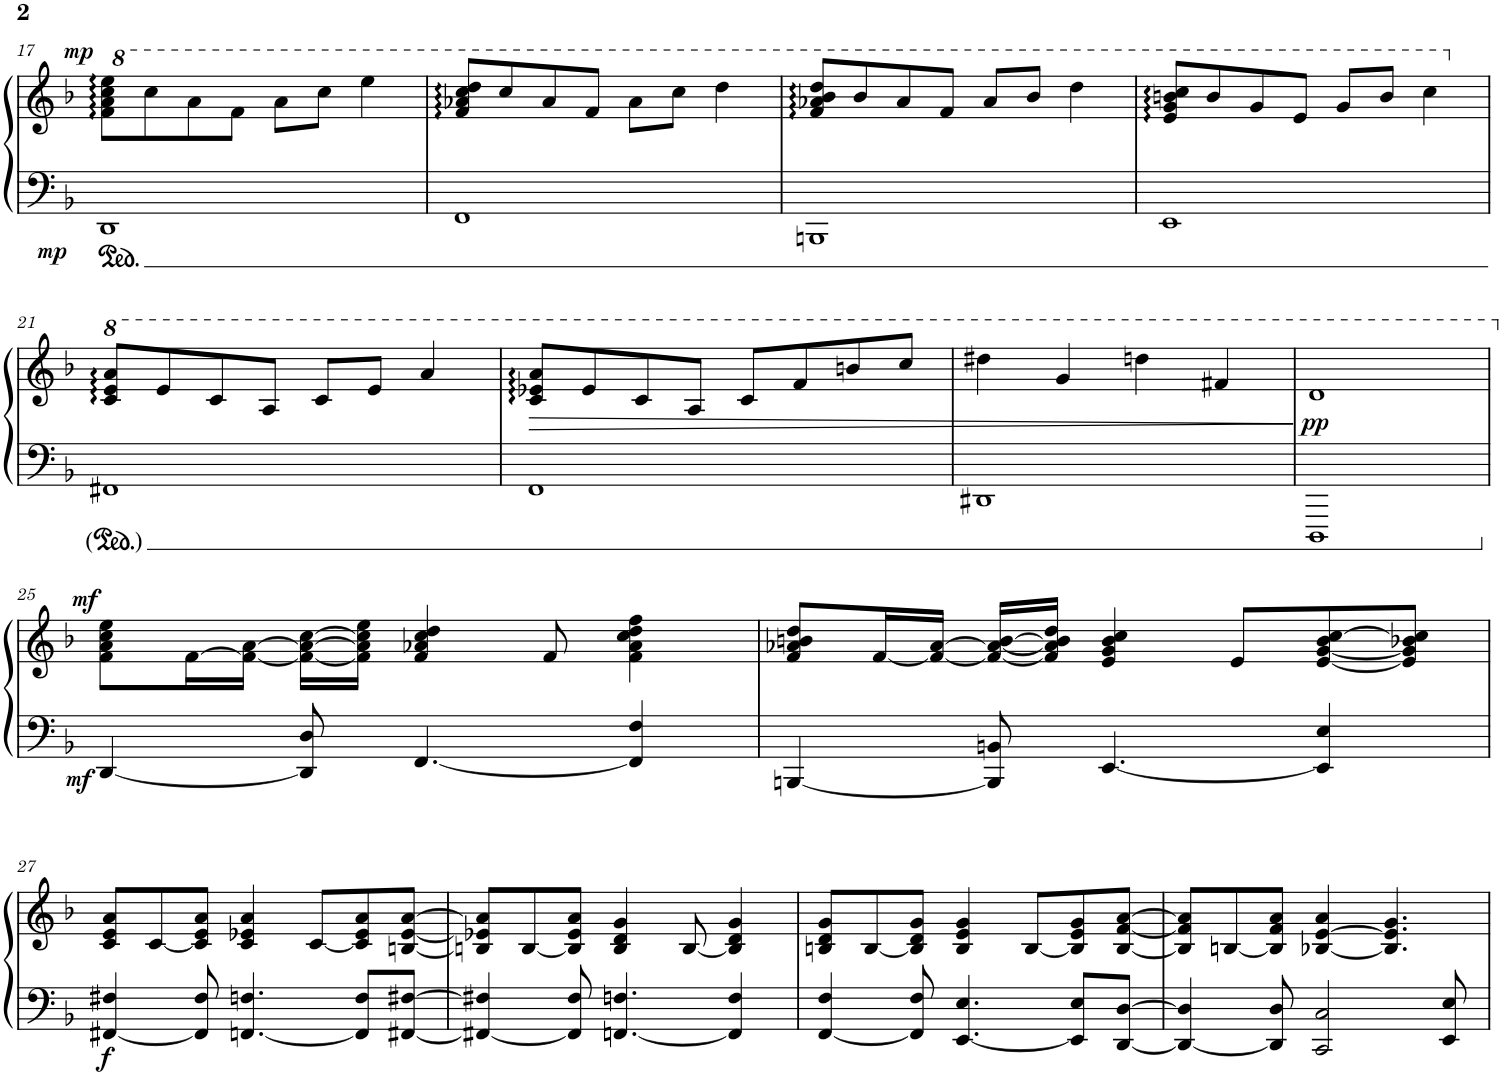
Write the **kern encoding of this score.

**kern	**kern	**dynam
*part1	*part1	*part1
*staff2	*staff1	*staff1/2
*I"Piano	*	*
*I'Pno.	*	*
!!LO:PB:g=z
*clefF4	*clefG2	*
*k[b-]	*k[b-]	*
*M4/4	*M4/4	*
*	*8va	*
=17	=17	=17
!	!	!LO:DY:b=2
!	!	!LO:DY:n=1:a
1DD	8ff\:: 8aa\:: 8ccc\:: 8eee\::L	mp mp
.	8ccc\	.
.	8aa\	.
.	8ff\J	.
.	8aa\L	.
.	8ccc\J	.
.	4eee\	.
=18	=18	=18
1FF	8ff/:: 8aa-X/:: 8ccc/:: 8ddd/::L	.
.	8ccc/	.
.	8aa-/	.
.	8ff/J	.
.	8aa-\L	.
.	8ccc\J	.
.	4ddd\	.
=19	=19	=19
1BBBn	8ff/:: 8aa-X/:: 8bb-/:: 8ddd/::L	.
.	8bb-/	.
.	8aa-/	.
.	8ff/J	.
.	8aa-/L	.
.	8bb-/J	.
.	4ddd\	.
=20	=20	=20
1EE	8ee/:: 8gg/:: 8bbn/:: 8ccc/::L	.
.	8bb/	.
.	8gg/	.
.	8ee/J	.
.	8gg/L	.
.	8bb/J	.
.	4ccc\	.
!!LO:LB:g=z
=21	=21	=21
*	*X8va	*
*	*8va	*
1FF#X	8cc/:: 8ee/:: 8aa/::L	.
.	8ee/	.
.	8cc/	.
.	8a/J	.
.	8cc/L	.
.	8ee/J	.
.	4aa/	.
=22	=22	=22
!	!	!LO:HP:b
1FF	8cc/:: 8ee-X/:: 8aa/::L	>
.	8ee-/	.
.	8cc/	.
.	8a/J	.
.	8cc/L	.
.	8ff/	.
.	8bbn/	.
.	8ccc/J	.
=23	=23	=23
1DD#X	4ddd#X\	.
.	4gg/	.
.	4dddn\	.
.	4ff#X/	.
.	.	]
=24	=24	=24
!	!	!LO:DY:b
1DDD	1dd	pp
!!LO:LB:g=z
=25	=25	=25
*	*X8va	*
!	!	!LO:DY:b=2
!	!	!LO:DY:n=1:a
[4DD/	8f\ 8a\ 8cc\ 8ee\L	mf mf
.	[16f\L	.
.	16f\_ [16a\JJ	.
8DD/] 8D/	16f\_ 16a\_ [16cc\LL	.
.	16f\] 16a\] 16cc\] 16ee\JJ	.
[4.FF/	4f/ 4a-X/ 4cc/ 4dd/	.
.	8f/	.
4FF/] 4F/	4f\ 4a-\ 4cc\ 4dd\ 4ff\	.
=26	=26	=26
[4BBBn/	8f/ 8a-X/ 8bn/ 8dd/L	.
.	[16f/L	.
.	16f/_ [16a-/JJ	.
8BBB/] 8BBn/	16f/_ 16a-/_ [16b/LL	.
.	16f/] 16a-/] 16b/] 16dd/JJ	.
[4.EE/	4e/ 4g/ 4b/ 4cc/	.
.	8e/L	.
4EE/] 4E/	[8e/ [8g/ 8b/ [8cc/	.
.	8e/] 8g/] 8b-X/ 8cc/]J	.
!!LO:LB:g=z
=27	=27	=27
!	!	!LO:DY:b=2
[4FF#X/ 4F#X/	8c/ 8e/ 8a/L	f
.	[8c/	.
8FF#/] 8F#/	8c/] 8e/ 8a/J	.
[4.FFn/ 4.Fn/	4c/ 4e-X/ 4a/	.
.	[8c/L	.
8FF/] 8F/L	8c/] 8e-/ 8a/	.
[8FF#X/ [8F#X/J	[8Bn/ [8e-/ [8a/J	.
=28	=28	=28
4FF#X/_ 4F#X/]	8Bn/] 8e-X/] 8a/]L	.
.	[8B/	.
8FF#/] 8F#/	8B/] 8e-/ 8a/J	.
[4.FFn/ 4.Fn/	4B/ 4d/ 4g/	.
.	[8B/	.
4FF/] 4F/	4B/] 4d/ 4g/	.
=29	=29	=29
[4FF/ 4F/	8Bn/ 8d/ 8g/L	.
.	[8B/	.
8FF/] 8F/	8B/] 8d/ 8g/J	.
[4.EE/ 4.E/	4B/ 4e/ 4g/	.
.	[8B/L	.
8EE/] 8E/L	8B/] 8e/ 8g/	.
[8DD/ [8D/J	[8B/ [8f/ [8a/J	.
=30	=30	=30
4DD/_ 4D/]	8B/] 8f/] 8a/]L	.
.	[8Bn/	.
8DD/] 8D/	8B/] 8f/ 8a/J	.
2CC/ 2C/	[4B-X/ [4e/ 4a/	.
.	4.B-/] 4.e/] 4.g/	.
8EE/ 8E/	.	.
=	=	=
*-	*-	*-
